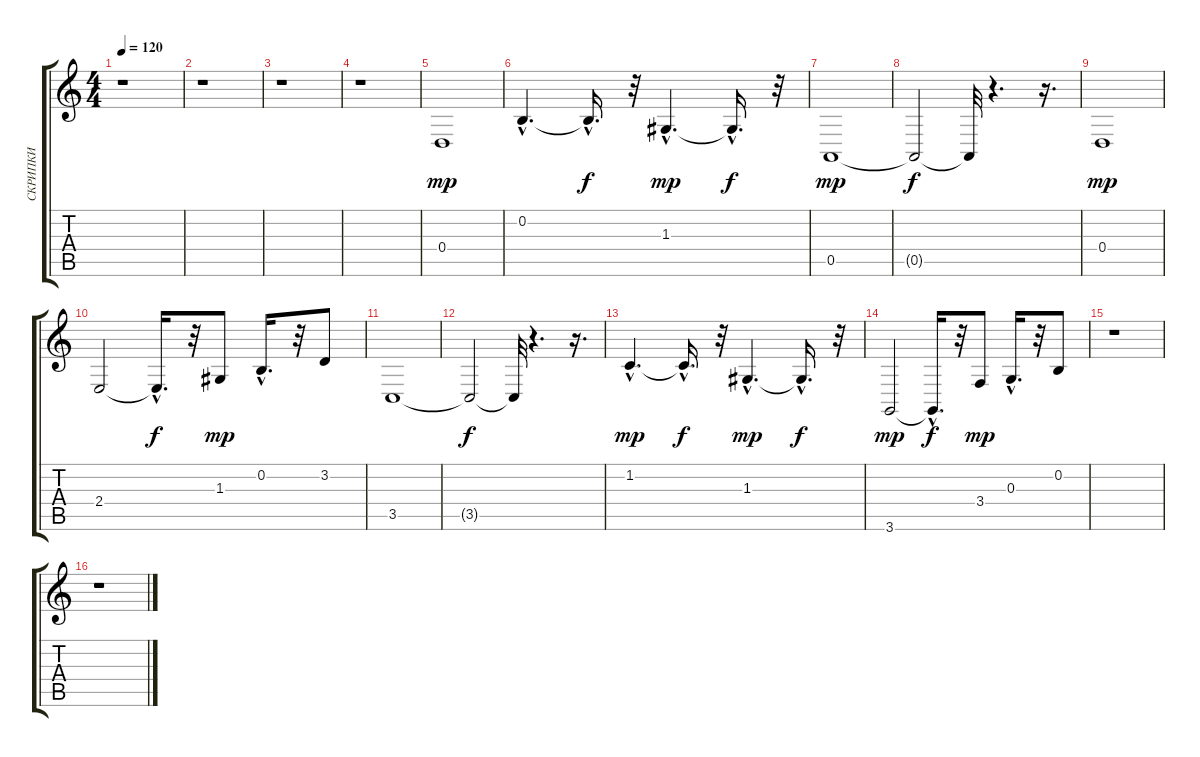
\track ("СКРИПКИ" "СКРИПКИ") {instrument cello}
\staff {score tabs}
\tuning (E4 B3 G3 D3 A2 E2) {hide}
\ts (4 4)
\tempo 120
\clef g2
\ks c
r.1{dy f} |
r.1 |
r.1 |
r.1 |
0.4.1{dy mp} |
0.2{hac}.4{d} 0.2{hac t}.16{d dy f} r.32 1.3{hac}.4{d dy mp} 1.3{hac t}.16{d dy f} r.32 |
0.5.1{dy mp} |
0.5{t}.2{dy f} 0.5{t}.32 r.4{d} r.16{d} |
0.4.1{dy mp} |
2.4.2 2.4{hac t}.16{d dy f} r.32 1.3.8{dy mp} 0.2{hac}.16{d} r.32 3.2.8 |
3.5.1 |
3.5{t}.2{dy f} 3.5{t}.32 r.4{d} r.16{d} |
1.2{hac}.4{d dy mp} 1.2{hac t}.16{d dy f} r.32 1.3{hac}.4{d dy mp} 1.3{hac t}.16{d dy f} r.32 |
3.6.2{dy mp} 3.6{hac t}.16{d dy f} r.32 3.4.8{dy mp} 0.3{hac}.16{d} r.32 0.2.8 |
r.1 |
r.1
